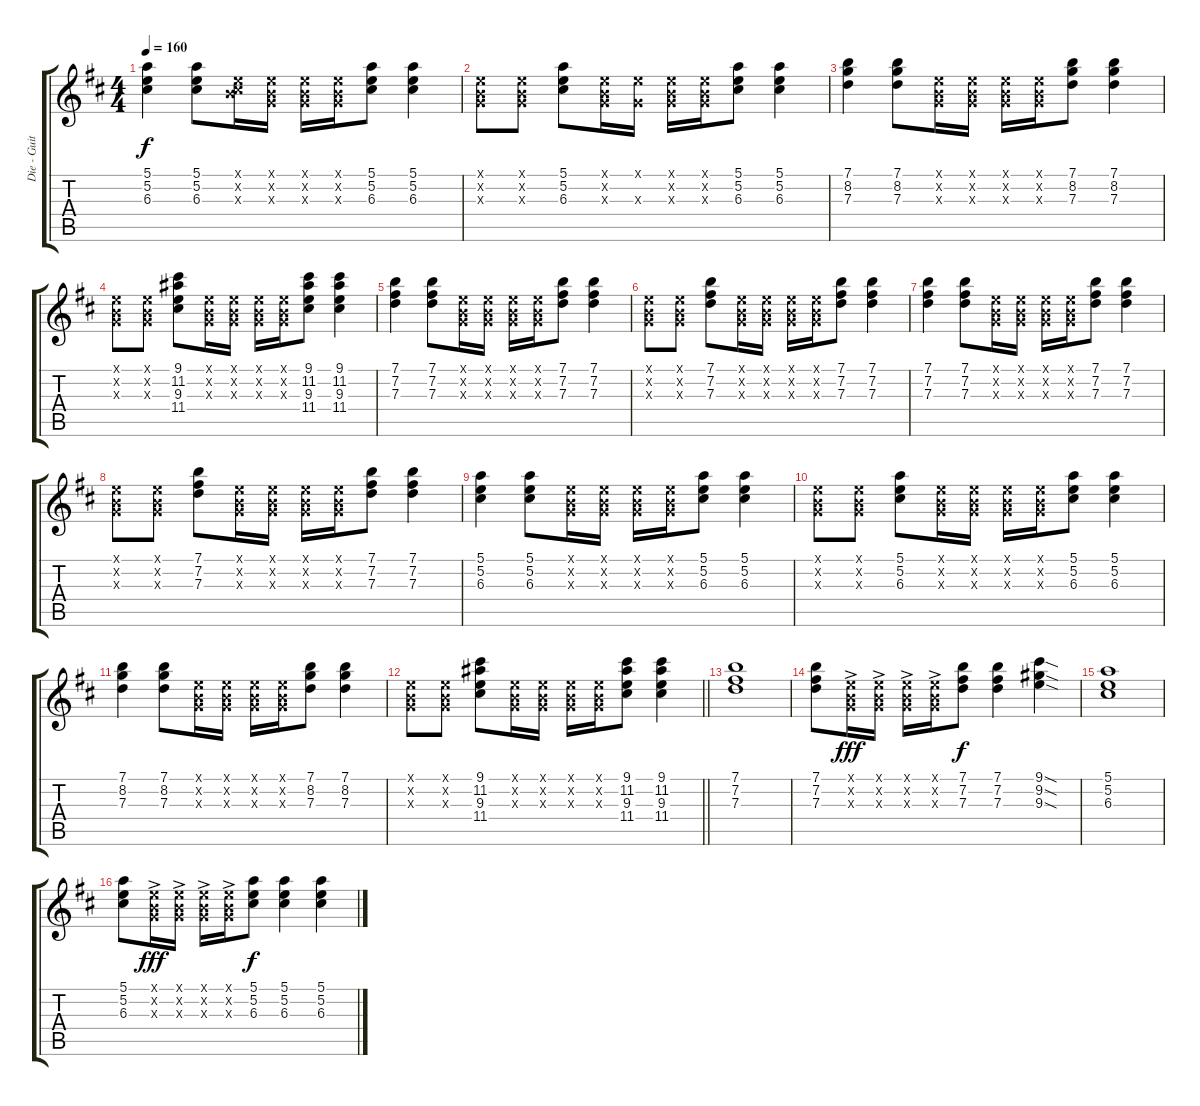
\track ("Die - Guitar 2" "Die - Guit") {instrument overdrivenguitar}
\staff {score tabs}
\tuning (E4 B3 G3 D3 A2 E2) {hide}
\ts (4 4)
\tempo 160
\clef g2
\ks d
(5.1 5.2 6.3).4{dy f} (5.1 5.2 6.3).8 (0.1{x} 0.2{x} 6.3{x}).16 (0.1{x} 0.2{x} 0.3{x}).16 (0.1{x} 0.2{x} 0.3{x}).16 (0.1{x} 0.2{x} 0.3{x}).16 (5.1 5.2 6.3).8 (5.1 5.2 6.3).4 |
(0.1{x} 0.2{x} 0.3{x}).8 (0.1{x} 0.2{x} 0.3{x}).8 (5.1 5.2 6.3).8 (0.1{x} 0.2{x} 0.3{x}).16 (0.1{x} 0.3{x}).16 (0.1{x} 0.2{x} 0.3{x}).16 (0.1{x} 0.2{x} 0.3{x}).16 (5.1 5.2 6.3).8 (5.1 5.2 6.3).4 |
(7.1 8.2 7.3).4 (7.1 8.2 7.3).8 (0.1{x} 0.2{x} 0.3{x}).16 (0.1{x} 0.2{x} 0.3{x}).16 (0.1{x} 0.2{x} 0.3{x}).16 (0.1{x} 0.2{x} 0.3{x}).16 (7.1 8.2 7.3).8 (7.1 8.2 7.3).4 |
(0.1{x} 0.2{x} 0.3{x}).8 (0.1{x} 0.2{x} 0.3{x}).8 (9.1 11.2 9.3 11.4).8 (0.1{x} 0.2{x} 0.3{x}).16 (0.1{x} 0.2{x} 0.3{x}).16 (0.1{x} 0.2{x} 0.3{x}).16 (0.1{x} 0.2{x} 0.3{x}).16 (9.1 11.2 9.3 11.4).8 (9.1 11.2 9.3 11.4).4 |
(7.1 7.2 7.3).4 (7.1 7.2 7.3).8 (0.1{x} 0.2{x} 0.3{x}).16 (0.1{x} 0.2{x} 0.3{x}).16 (0.1{x} 0.2{x} 0.3{x}).16 (0.1{x} 0.2{x} 0.3{x}).16 (7.1 7.2 7.3).8 (7.1 7.2 7.3).4 |
(0.1{x} 0.2{x} 0.3{x}).8 (0.1{x} 0.2{x} 0.3{x}).8 (7.1 7.2 7.3).8 (0.1{x} 0.2{x} 0.3{x}).16 (0.1{x} 0.2{x} 0.3{x}).16 (0.1{x} 0.2{x} 0.3{x}).16 (0.1{x} 0.2{x} 0.3{x}).16 (7.1 7.2 7.3).8 (7.1 7.2 7.3).4 |
(7.1 7.2 7.3).4 (7.1 7.2 7.3).8 (0.1{x} 0.2{x} 0.3{x}).16 (0.1{x} 0.2{x} 0.3{x}).16 (0.1{x} 0.2{x} 0.3{x}).16 (0.1{x} 0.2{x} 0.3{x}).16 (7.1 7.2 7.3).8 (7.1 7.2 7.3).4 |
(0.1{x} 0.2{x} 0.3{x}).8 (0.1{x} 0.2{x} 0.3{x}).8 (7.1 7.2 7.3).8 (0.1{x} 0.2{x} 0.3{x}).16 (0.1{x} 0.2{x} 0.3{x}).16 (0.1{x} 0.2{x} 0.3{x}).16 (0.1{x} 0.2{x} 0.3{x}).16 (7.1 7.2 7.3).8 (7.1 7.2 7.3).4 |
(5.1 5.2 6.3).4 (5.1 5.2 6.3).8 (0.1{x} 0.2{x} 0.3{x}).16 (0.1{x} 0.2{x} 0.3{x}).16 (0.1{x} 0.2{x} 0.3{x}).16 (0.1{x} 0.2{x} 0.3{x}).16 (5.1 5.2 6.3).8 (5.1 5.2 6.3).4 |
(0.1{x} 0.2{x} 0.3{x}).8 (0.1{x} 0.2{x} 0.3{x}).8 (5.1 5.2 6.3).8 (0.1{x} 0.2{x} 0.3{x}).16 (0.1{x} 0.2{x} 0.3{x}).16 (0.1{x} 0.2{x} 0.3{x}).16 (0.1{x} 0.2{x} 0.3{x}).16 (5.1 5.2 6.3).8 (5.1 5.2 6.3).4 |
(7.1 8.2 7.3).4 (7.1 8.2 7.3).8 (0.1{x} 0.2{x} 0.3{x}).16 (0.1{x} 0.2{x} 0.3{x}).16 (0.1{x} 0.2{x} 0.3{x}).16 (0.1{x} 0.2{x} 0.3{x}).16 (7.1 8.2 7.3).8 (7.1 8.2 7.3).4 |
\barLineRight lightlight
(0.1{x} 0.2{x} 0.3{x}).8 (0.1{x} 0.2{x} 0.3{x}).8 (9.1 11.2 9.3 11.4).8 (0.1{x} 0.2{x} 0.3{x}).16 (0.1{x} 0.2{x} 0.3{x}).16 (0.1{x} 0.2{x} 0.3{x}).16 (0.1{x} 0.2{x} 0.3{x}).16 (9.1 11.2 9.3 11.4).8 (9.1 11.2 9.3 11.4).4 |
(7.1 7.2 7.3).1 |
(7.1 7.2 7.3).8 (0.1{x} 0.2{x} 0.3{ac x}).16{dy fff} (0.1{x} 0.2{x} 0.3{ac x}).16 (0.1{x} 0.2{x} 0.3{ac x}).16 (0.1{x} 0.2{x} 0.3{ac x}).16 (7.1 7.2 7.3).8{dy f} (7.1 7.2 7.3).4 (9.1{sod} 9.2{sod} 9.3{sod}).4 |
(5.1 5.2 6.3).1 |
(5.1 5.2 6.3).8 (0.1{x} 0.2{x} 0.3{ac x}).16{dy fff} (0.1{x} 0.2{x} 0.3{ac x}).16 (0.1{x} 0.2{x} 0.3{ac x}).16 (0.1{x} 0.2{x} 0.3{ac x}).16 (5.1 5.2 6.3).8{dy f} (5.1 5.2 6.3).4 (5.1 5.2 6.3).4
